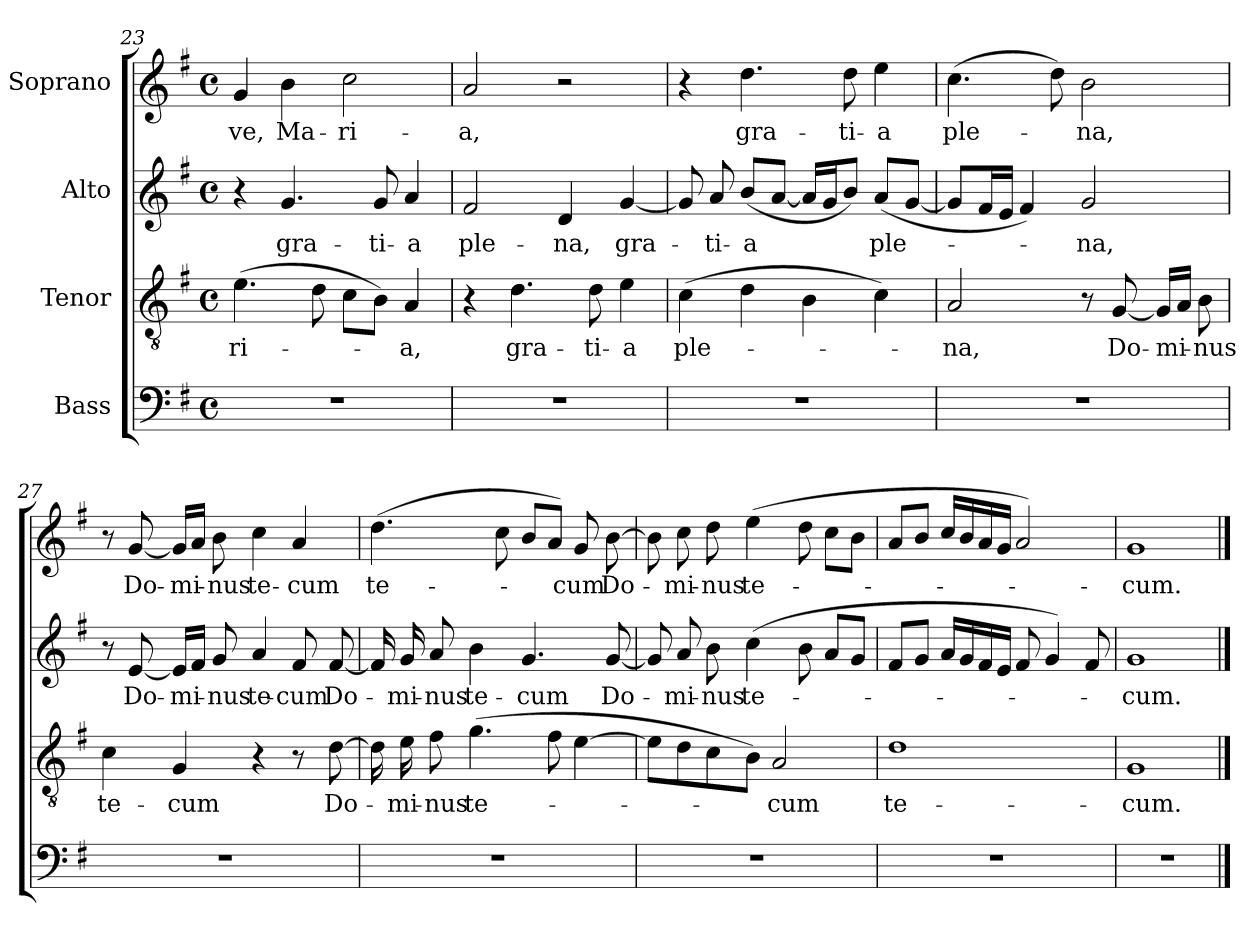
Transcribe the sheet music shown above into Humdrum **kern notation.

**kern	**kern	**text	**kern	**text	**kern	**text
*part4	*part3	*part3	*part2	*part2	*part1	*part1
*staff4	*staff3	*staff3	*staff2	*staff2	*staff1	*staff1
*I"Bass	*I"Tenor	*	*I"Alto	*	*I"Soprano	*
*clefF4	*clefGv2	*	*clefG2	*	*clefG2	*
*k[f#]	*k[f#]	*	*k[f#]	*	*k[f#]	*
*G:	*G:	*	*G:	*	*G:	*
*M4/4	*M4/4	*	*M4/4	*	*M4/4	*
*met(c)	*met(c)	*	*met(c)	*	*met(c)	*
=23	=23	=23	=23	=23	=23	=23
1r	(4.e\	-ri-	4r	.	4g/	-ve,
.	.	.	4.g/	gra-	4b\	Ma-
.	8d\	.	.	.	.	.
.	8c\L	.	.	.	2cc\	-ri-
.	8B\J)	.	8g/	-ti-	.	.
.	4A/	-a,	4a/	-a	.	.
!!LO:LB:g=z
=24	=24	=24	=24	=24	=24	=24
1r	4r	.	2f#/	ple-	2a/	-a,
.	4.d\	gra-	.	.	.	.
.	.	.	4d/	-na,	2r	.
.	8d\	-ti-	.	.	.	.
.	4e\	-a	[4g/	gra-	.	.
=25	=25	=25	=25	=25	=25	=25
1r	(4c\	ple-	8g/]	.	4r	.
.	.	.	8a/	-ti-	.	.
.	4d\	.	(8b/L	-a	4.dd\	gra-
.	.	.	[8a/J	.	.	.
.	4B\	.	16a/LL]	.	.	.
.	.	.	16g/J	.	.	.
.	.	.	8b/J)	.	8dd\	-ti-
.	4c\)	.	(8a/L	ple-	4ee\	-a
.	.	.	[8g/J	.	.	.
=26	=26	=26	=26	=26	=26	=26
1r	2A/	-na,	8g/L]	.	(4.cc\	ple-
.	.	.	16f#/L	.	.	.
.	.	.	16e/JJ	.	.	.
.	.	.	4f#/)	.	.	.
.	.	.	.	.	8dd\)	.
.	8r	.	2g/	-na,	2b\	-na,
.	[8G/	Do-	.	.	.	.
.	16G/LL]	.	.	.	.	.
.	16A/JJ	-mi-	.	.	.	.
.	8B\	-nus	.	.	.	.
=27	=27	=27	=27	=27	=27	=27
1r	4c\	te-	8r	.	8r	.
.	.	.	[8e/	Do-	[8g/	Do-
.	4G/	-cum	16e/LL]	.	16g/LL]	.
.	.	.	16f#/JJ	-mi-	16a/JJ	-mi-
.	.	.	8g/	-nus	8b\	-nus
.	4r	.	4a/	te-	4cc\	te-
.	8r	.	8f#/	-cum	4a/	-cum
.	[8d\	Do-	[8f#/	Do-	.	.
!!LO:LB:g=z
=28	=28	=28	=28	=28	=28	=28
1r	16d\]	.	16f#/]	.	(4.dd\	te-
.	16e\	-mi-	16g/	-mi-	.	.
.	8f#\	-nus	8a/	-nus	.	.
.	(4.g\	te-	4b\	te-	.	.
.	.	.	.	.	8cc\	.
.	.	.	4.g/	-cum	8b/L	.
.	8f#\	.	.	.	8a/J)	.
.	[4e\	.	.	.	8g/	-cum
.	.	.	[8g/	Do-	[8b\	Do-
=29	=29	=29	=29	=29	=29	=29
1r	8e\L]	.	8g/]	.	8b\]	.
.	8d\	.	8a/	-mi-	8cc\	-mi-
.	8c\	.	8b\	-nus	8dd\	-nus
.	8B\J)	.	(4cc\	te-	(4ee\	te-
.	2A/	-cum	.	.	.	.
.	.	.	8b\	.	8dd\	.
.	.	.	8a/L	.	8cc\L	.
.	.	.	8g/J	.	8b\J	.
=30	=30	=30	=30	=30	=30	=30
1r	1d	te-	8f#/L	.	8a/L	.
.	.	.	8g/J	.	8b/J	.
.	.	.	16a/LL	.	16cc/LL	.
.	.	.	16g/	.	16b/	.
.	.	.	16f#/	.	16a/	.
.	.	.	16e/JJ	.	16g/JJ	.
.	.	.	8f#/	.	2a/)	.
.	.	.	4g/)	.	.	.
.	.	.	8f#/	.	.	.
=31	=31	=31	=31	=31	=31	=31
1r	1G	-cum.	1g	-cum.	1g	-cum.
==	==	==	==	==	==	==
*-	*-	*-	*-	*-	*-	*-
